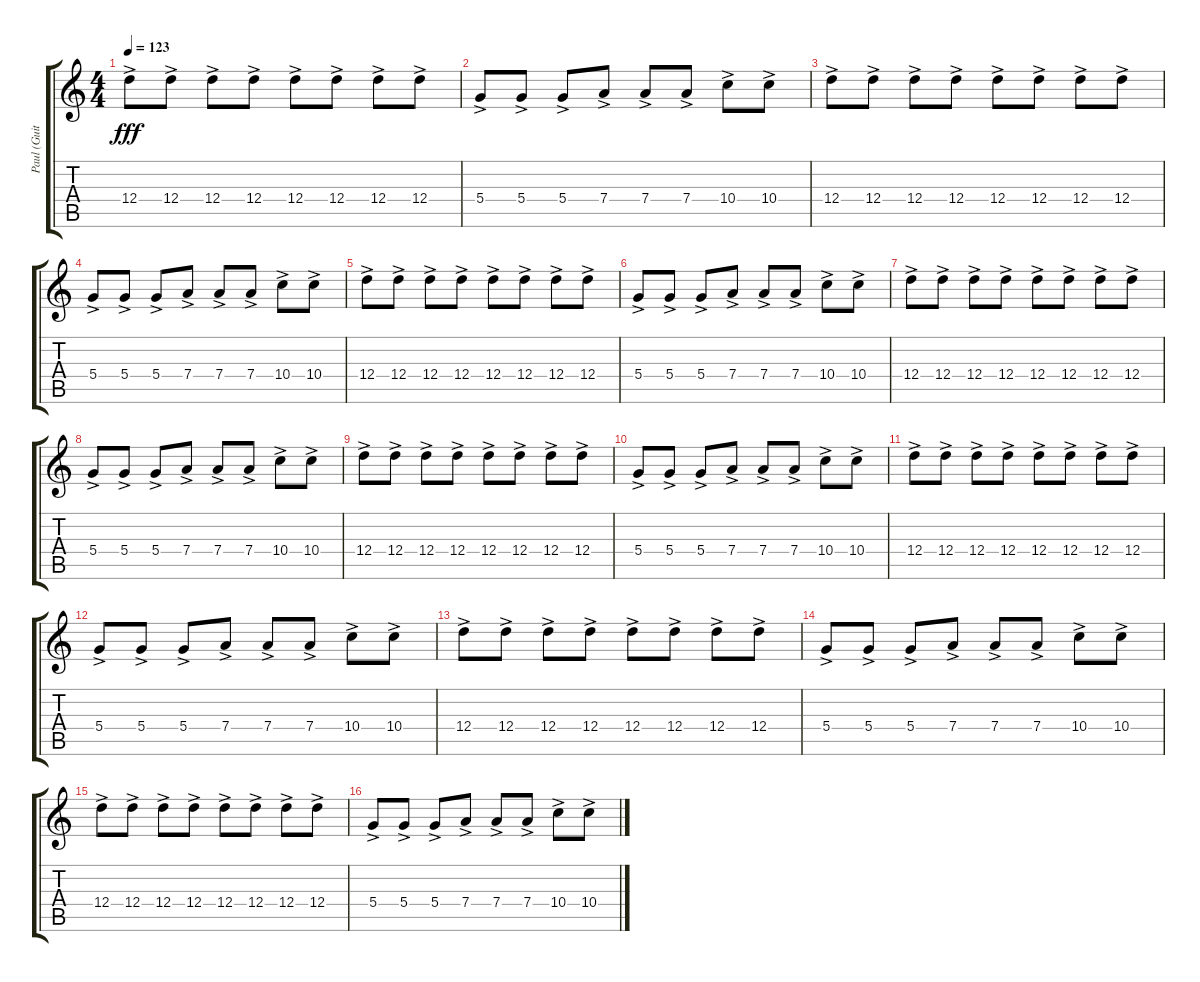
\track ("Paul (Guitar Aux)" "Paul (Guit") {instrument acousticguitarsteel}
\staff {score tabs}
\tuning (E4 B3 G3 D3 A2 E2) {hide}
\ts (4 4)
\tempo 123
\clef g2
\ks c
12.4{ac}.8{dy fff} 12.4{ac}.8 12.4{ac}.8 12.4{ac}.8 12.4{ac}.8 12.4{ac}.8 12.4{ac}.8 12.4{ac}.8 |
5.4{ac}.8 5.4{ac}.8 5.4{ac}.8 7.4{ac}.8 7.4{ac}.8 7.4{ac}.8 10.4{ac}.8 10.4{ac}.8 |
12.4{ac}.8 12.4{ac}.8 12.4{ac}.8 12.4{ac}.8 12.4{ac}.8 12.4{ac}.8 12.4{ac}.8 12.4{ac}.8 |
5.4{ac}.8 5.4{ac}.8 5.4{ac}.8 7.4{ac}.8 7.4{ac}.8 7.4{ac}.8 10.4{ac}.8 10.4{ac}.8 |
12.4{ac}.8 12.4{ac}.8 12.4{ac}.8 12.4{ac}.8 12.4{ac}.8 12.4{ac}.8 12.4{ac}.8 12.4{ac}.8 |
5.4{ac}.8 5.4{ac}.8 5.4{ac}.8 7.4{ac}.8 7.4{ac}.8 7.4{ac}.8 10.4{ac}.8 10.4{ac}.8 |
12.4{ac}.8 12.4{ac}.8 12.4{ac}.8 12.4{ac}.8 12.4{ac}.8 12.4{ac}.8 12.4{ac}.8 12.4{ac}.8 |
5.4{ac}.8 5.4{ac}.8 5.4{ac}.8 7.4{ac}.8 7.4{ac}.8 7.4{ac}.8 10.4{ac}.8 10.4{ac}.8 |
12.4{ac}.8 12.4{ac}.8 12.4{ac}.8 12.4{ac}.8 12.4{ac}.8 12.4{ac}.8 12.4{ac}.8 12.4{ac}.8 |
5.4{ac}.8 5.4{ac}.8 5.4{ac}.8 7.4{ac}.8 7.4{ac}.8 7.4{ac}.8 10.4{ac}.8 10.4{ac}.8 |
12.4{ac}.8 12.4{ac}.8 12.4{ac}.8 12.4{ac}.8 12.4{ac}.8 12.4{ac}.8 12.4{ac}.8 12.4{ac}.8 |
5.4{ac}.8 5.4{ac}.8 5.4{ac}.8 7.4{ac}.8 7.4{ac}.8 7.4{ac}.8 10.4{ac}.8 10.4{ac}.8 |
12.4{ac}.8 12.4{ac}.8 12.4{ac}.8 12.4{ac}.8 12.4{ac}.8 12.4{ac}.8 12.4{ac}.8 12.4{ac}.8 |
5.4{ac}.8 5.4{ac}.8 5.4{ac}.8 7.4{ac}.8 7.4{ac}.8 7.4{ac}.8 10.4{ac}.8 10.4{ac}.8 |
12.4{ac}.8 12.4{ac}.8 12.4{ac}.8 12.4{ac}.8 12.4{ac}.8 12.4{ac}.8 12.4{ac}.8 12.4{ac}.8 |
5.4{ac}.8 5.4{ac}.8 5.4{ac}.8 7.4{ac}.8 7.4{ac}.8 7.4{ac}.8 10.4{ac}.8 10.4{ac}.8
